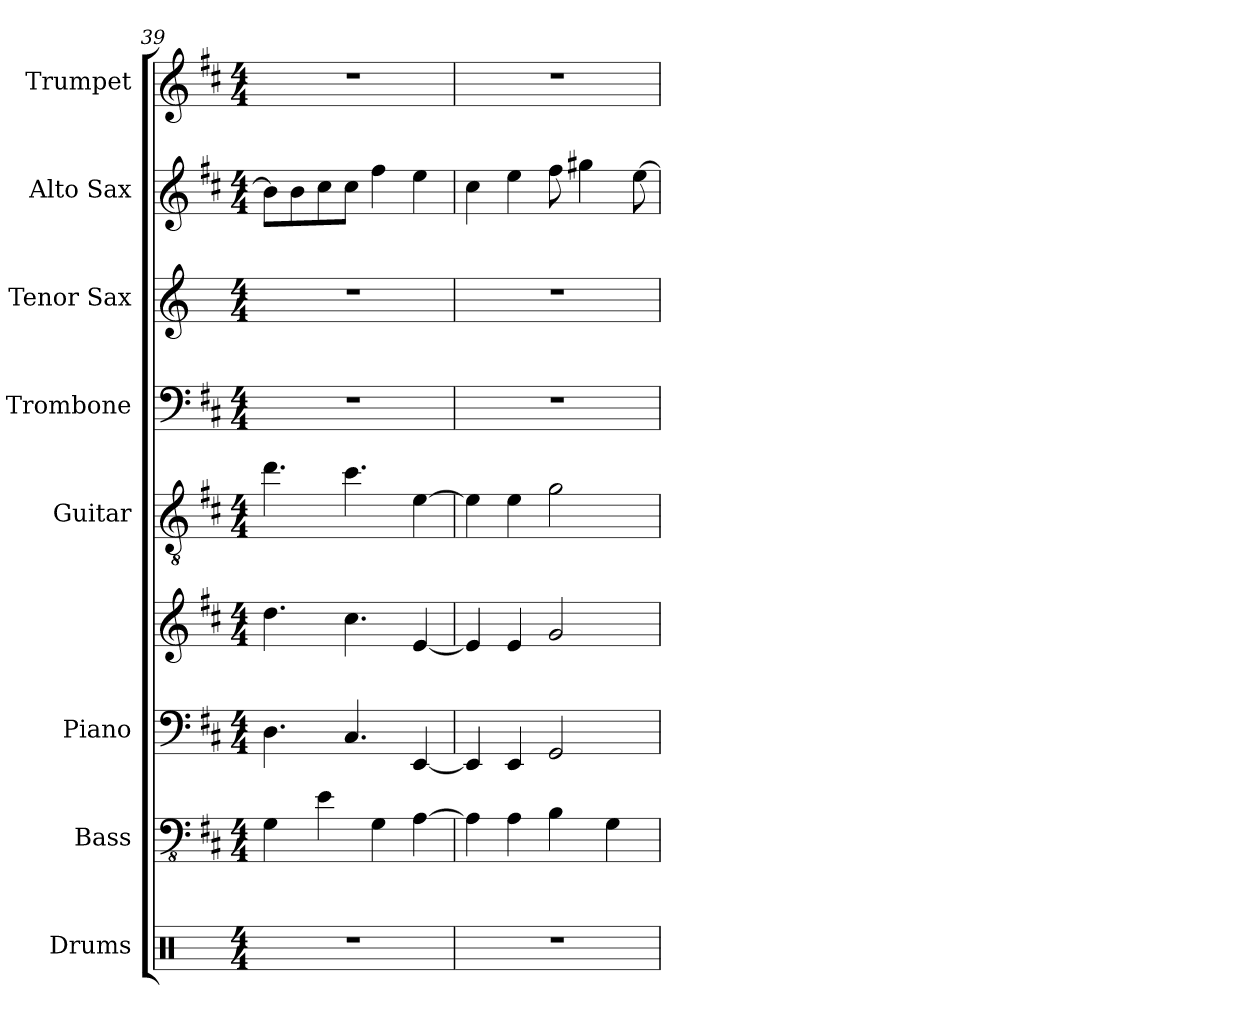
**kern	**kern	**kern	**kern	**kern	**kern	**kern	**kern	**kern
*part8	*part7	*part6	*part6	*part5	*part4	*part3	*part2	*part1
*staff9	*staff8	*staff7	*staff6	*staff5	*staff4	*staff3	*staff2	*staff1
*I"Drums	*I"Bass	*I"Piano	*	*I"Guitar	*I"Trombone	*I"Tenor Sax	*I"Alto Sax	*I"Trumpet
*I'Drums	*I'Bass	*I'Piano	*	*I'Gtr.	*I'Tbn.	*I'Tenor	*I'Alto	*I'Tpt.
!!LO:PB:g=z
*clefX	*clefFv4	*clefF4	*clefG2	*clefGv2	*clefF4	*clefG2	*clefG2	*clefG2
*	*	*	*	*	*	*ITrd8c14	*ITrd5c9	*ITrd1c2
*k[]	*k[f#c#]	*k[f#c#]	*k[f#c#]	*k[f#c#]	*k[f#c#]	*k[]	*k[b-]	*k[]
*M4/4	*M4/4	*M4/4	*M4/4	*M4/4	*M4/4	*M4/4	*M4/4	*M4/4
=39	=39	=39	=39	=39	=39	=39	=39	=39
1r	4GG\	4.D\	4.dd\	4.dd\	1r	1r	8d\L]	1r
.	.	.	.	.	.	.	8d\	.
.	4E\	.	.	.	.	.	8e\	.
.	.	4.C#/	4.cc#\	4.cc#\	.	.	8e\J	.
.	4GG\	.	.	.	.	.	4a\	.
.	[4AA\	[4EE/	[4e/	[4e\	.	.	4g\	.
=40	=40	=40	=40	=40	=40	=40	=40	=40
1r	4AA\]	4EE/]	4e/]	4e\]	1r	1r	4e\	1r
.	4AA\	4EE/	4e/	4e\	.	.	4g\	.
.	4BB\	2GG/	2g/	2g\	.	.	8a\	.
.	.	.	.	.	.	.	4bn\	.
.	4GG\	.	.	.	.	.	.	.
.	.	.	.	.	.	.	[8g\	.
=	=	=	=	=	=	=	=	=
*-	*-	*-	*-	*-	*-	*-	*-	*-
